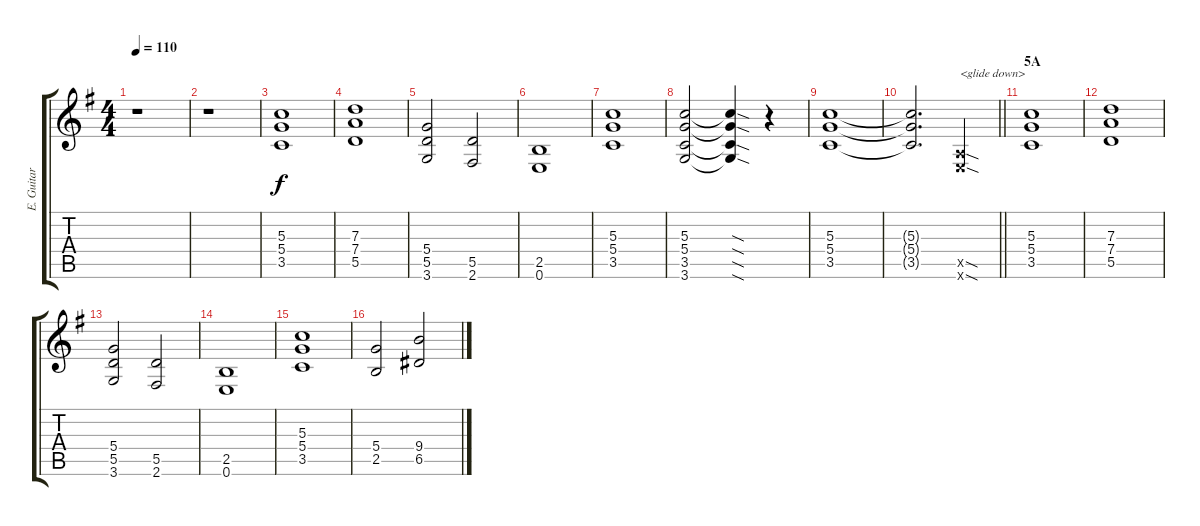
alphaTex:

\track ("E. Guitar II" "E. Guitar ") {instrument overdrivenguitar}
\staff {score tabs}
\tuning (E4 B3 G3 D3 A2 E2) {hide}
\ts (4 4)
\tempo 110
\clef g2
\ks g
r.1{dy f} |
r.1 |
(5.3 5.4 3.5).1 |
(7.3 7.4 5.5).1 |
(5.4 5.5 3.6).2 (5.5 2.6).2 |
(2.5 0.6).1 |
(5.3 5.4 3.5).1 |
(5.3 5.4 3.5 3.6).2 (5.3{sod t} 5.4{sod t} 3.5{sod t} 3.6{sod t}).4 r.4 |
(5.3 5.4 3.5).1 |
\barLineRight lightlight
(5.3{t} 5.4{t} 3.5{t}).2{d} (0.5{sod x} 0.6{sod x}).4{txt "<glide down>"} |
\section ("" "5A")
(5.3 5.4 3.5).1 |
(7.3 7.4 5.5).1 |
(5.4 5.5 3.6).2 (5.5 2.6).2 |
(2.5 0.6).1 |
(5.3 5.4 3.5).1 |
(5.4 2.5).2 (9.4 6.5).2
